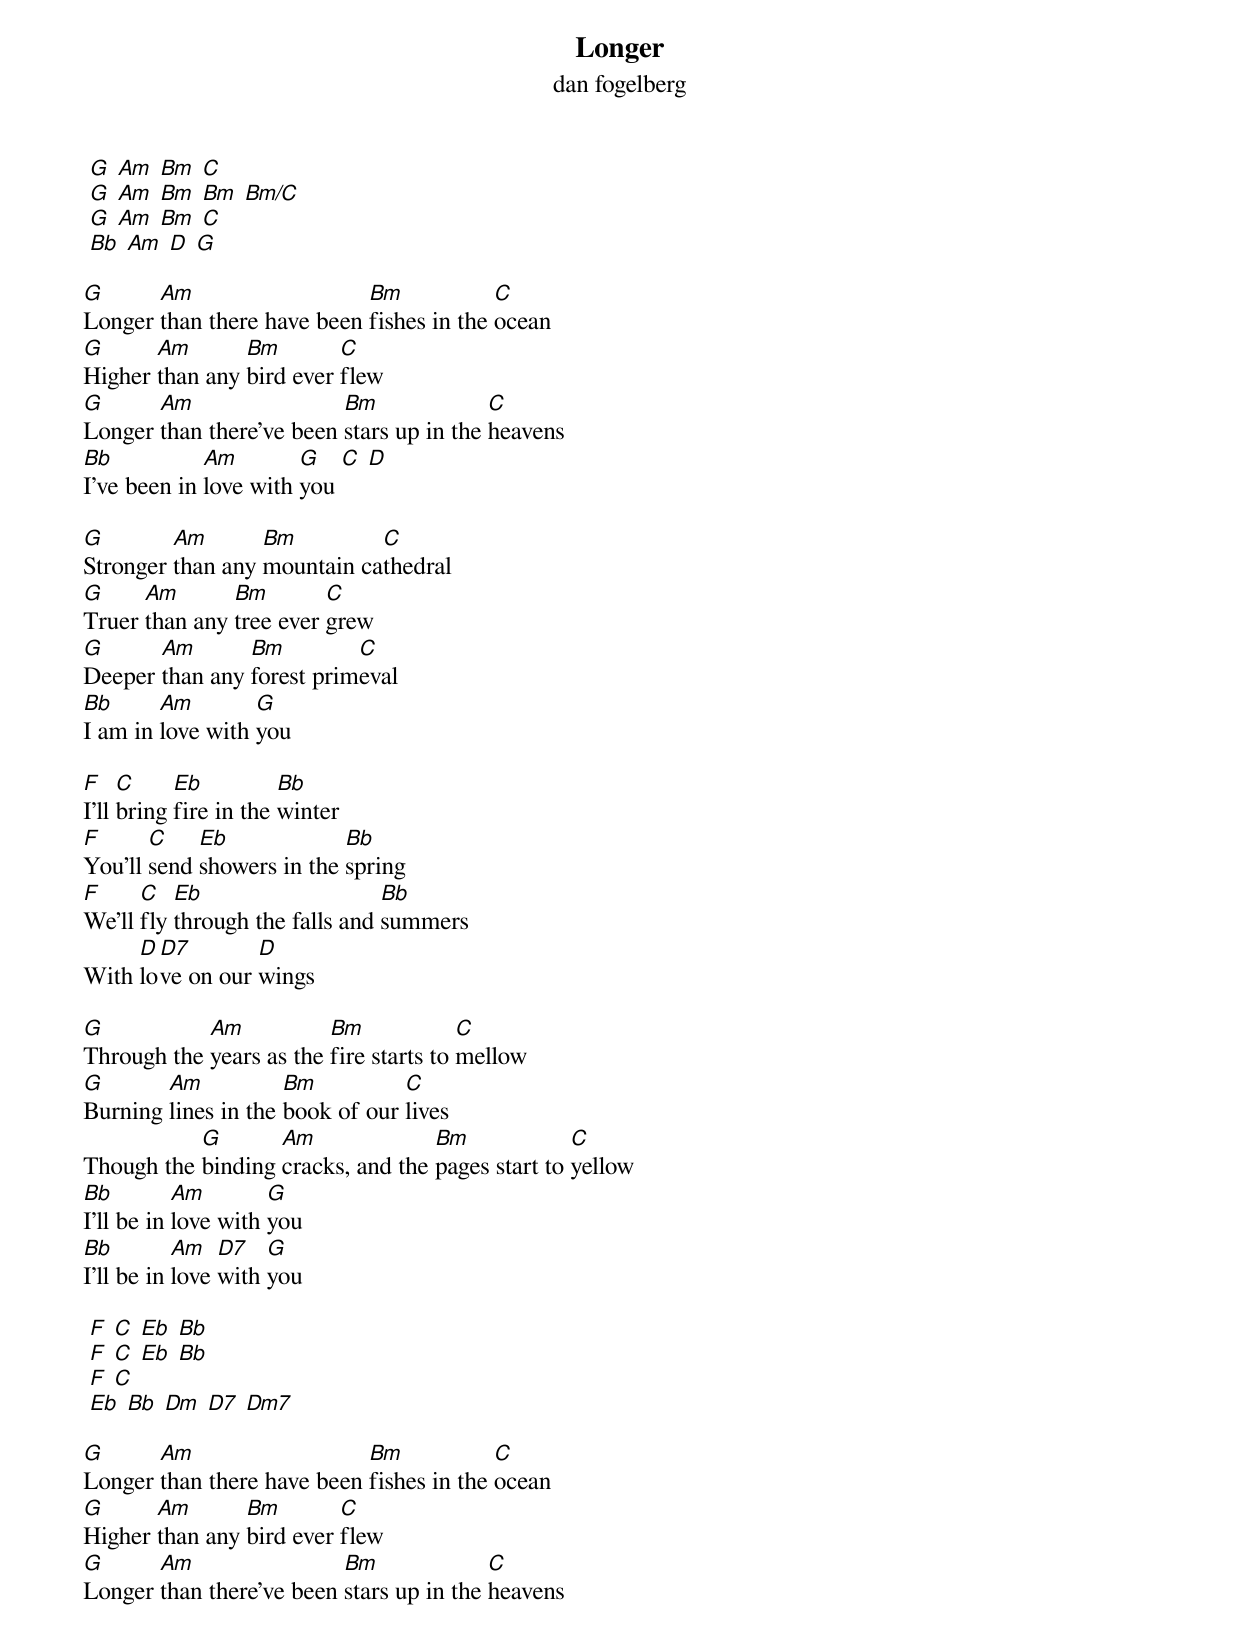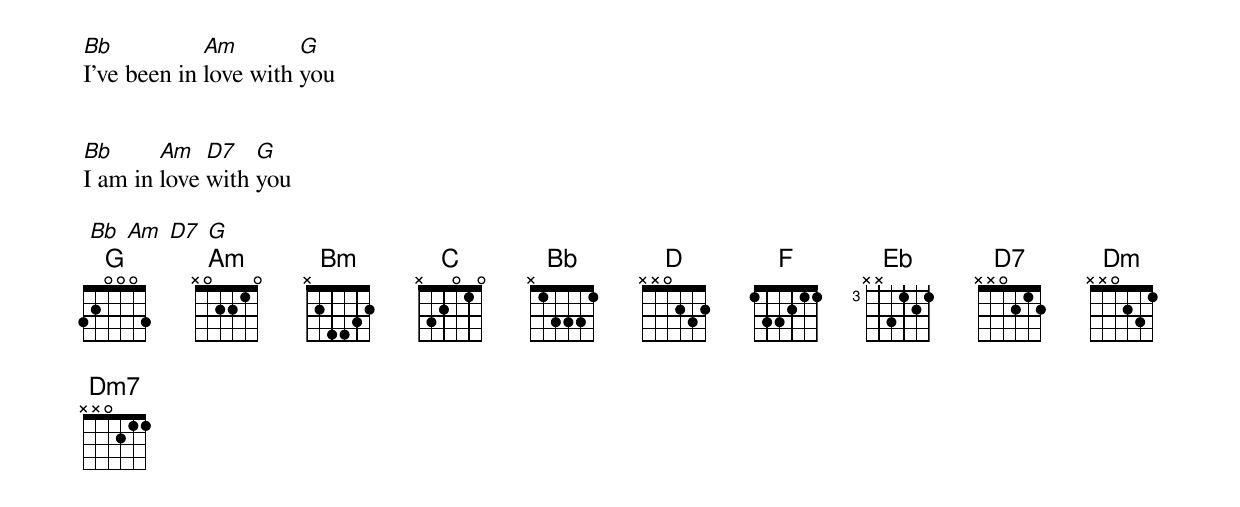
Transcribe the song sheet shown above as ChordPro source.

{title: Longer}
{subtitle: dan fogelberg}

 [G] [Am] [Bm] [C]
 [G] [Am] [Bm] [Bm] [Bm/C]
 [G] [Am] [Bm] [C]
 [Bb] [Am] [D] [G]

[G]Longer [Am]than there have been [Bm]fishes in the [C]ocean
[G]Higher [Am]than any [Bm]bird ever [C]flew
[G]Longer [Am]than there've been [Bm]stars up in the [C]heavens
[Bb]I've been in [Am]love with [G]you [C] [D]

[G]Stronger [Am]than any [Bm]mountain ca[C]thedral
[G]Truer [Am]than any [Bm]tree ever [C]grew
[G]Deeper [Am]than any [Bm]forest prim[C]eval
[Bb]I am in [Am]love with [G]you

[F]I'll [C]bring [Eb]fire in the [Bb]winter
[F]You'll [C]send [Eb]showers in the [Bb]spring
[F]We'll [C]fly [Eb]through the falls and [Bb]summers
With [D]lo[D7]ve on our [D]wings

[G]Through the [Am]years as the [Bm]fire starts to [C]mellow
[G]Burning [Am]lines in the [Bm]book of our [C]lives
Though the [G]binding [Am]cracks, and the [Bm]pages start to [C]yellow
[Bb]I'll be in [Am]love with [G]you
[Bb]I'll be in [Am]love [D7]with [G]you

 [F] [C] [Eb] [Bb]
 [F] [C] [Eb] [Bb]
 [F] [C]
 [Eb] [Bb] [Dm] [D7] [Dm7]

[G]Longer [Am]than there have been [Bm]fishes in the [C]ocean
[G]Higher [Am]than any [Bm]bird ever [C]flew
[G]Longer [Am]than there've been [Bm]stars up in the [C]heavens
[Bb]I've been in [Am]love with [G]you


[Bb]I am in [Am]love [D7]with [G]you

 [Bb] [Am] [D7] [G]
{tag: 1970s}
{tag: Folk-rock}
